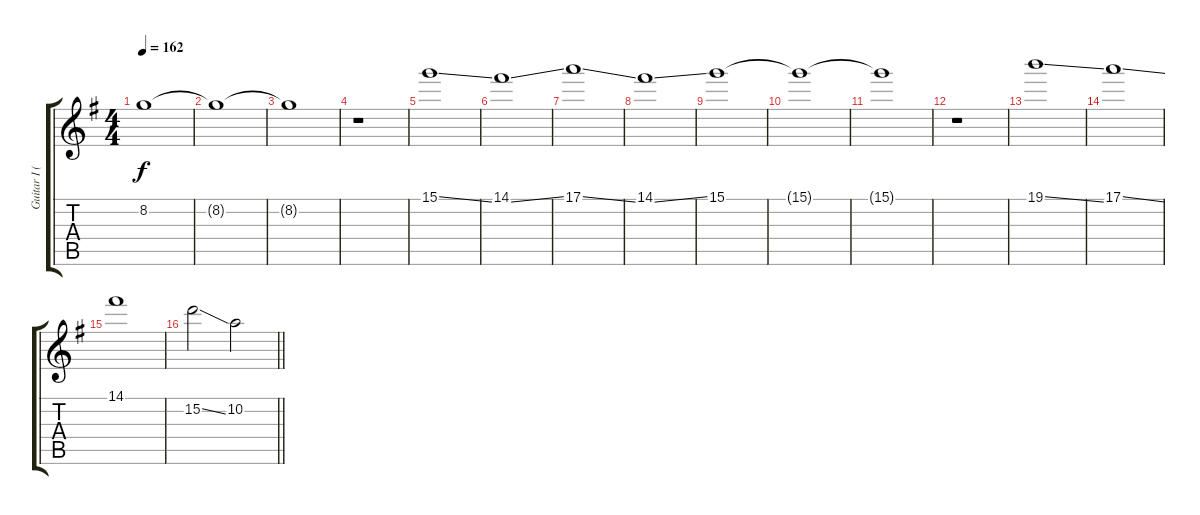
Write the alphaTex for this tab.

\track ("Guitar I (Sugizo)" "Guitar I (") {instrument distortionguitar}
\staff {score tabs}
\tuning (E4 B3 G3 D3 A2 E2) {hide}
\ts (4 4)
\tempo 162
\clef g2
\ks g
8.2.1{dy f} |
8.2{t}.1 |
8.2{t}.1 |
r.1 |
15.1{ss}.1 |
14.1{ss}.1 |
17.1{ss}.1 |
14.1{ss}.1 |
15.1.1 |
15.1{t}.1 |
15.1{t}.1 |
r.1 |
19.1{ss}.1 |
17.1{ss}.1 |
14.1.1 |
\barLineRight lightlight
15.2{ss}.2 10.2{ss}.2
